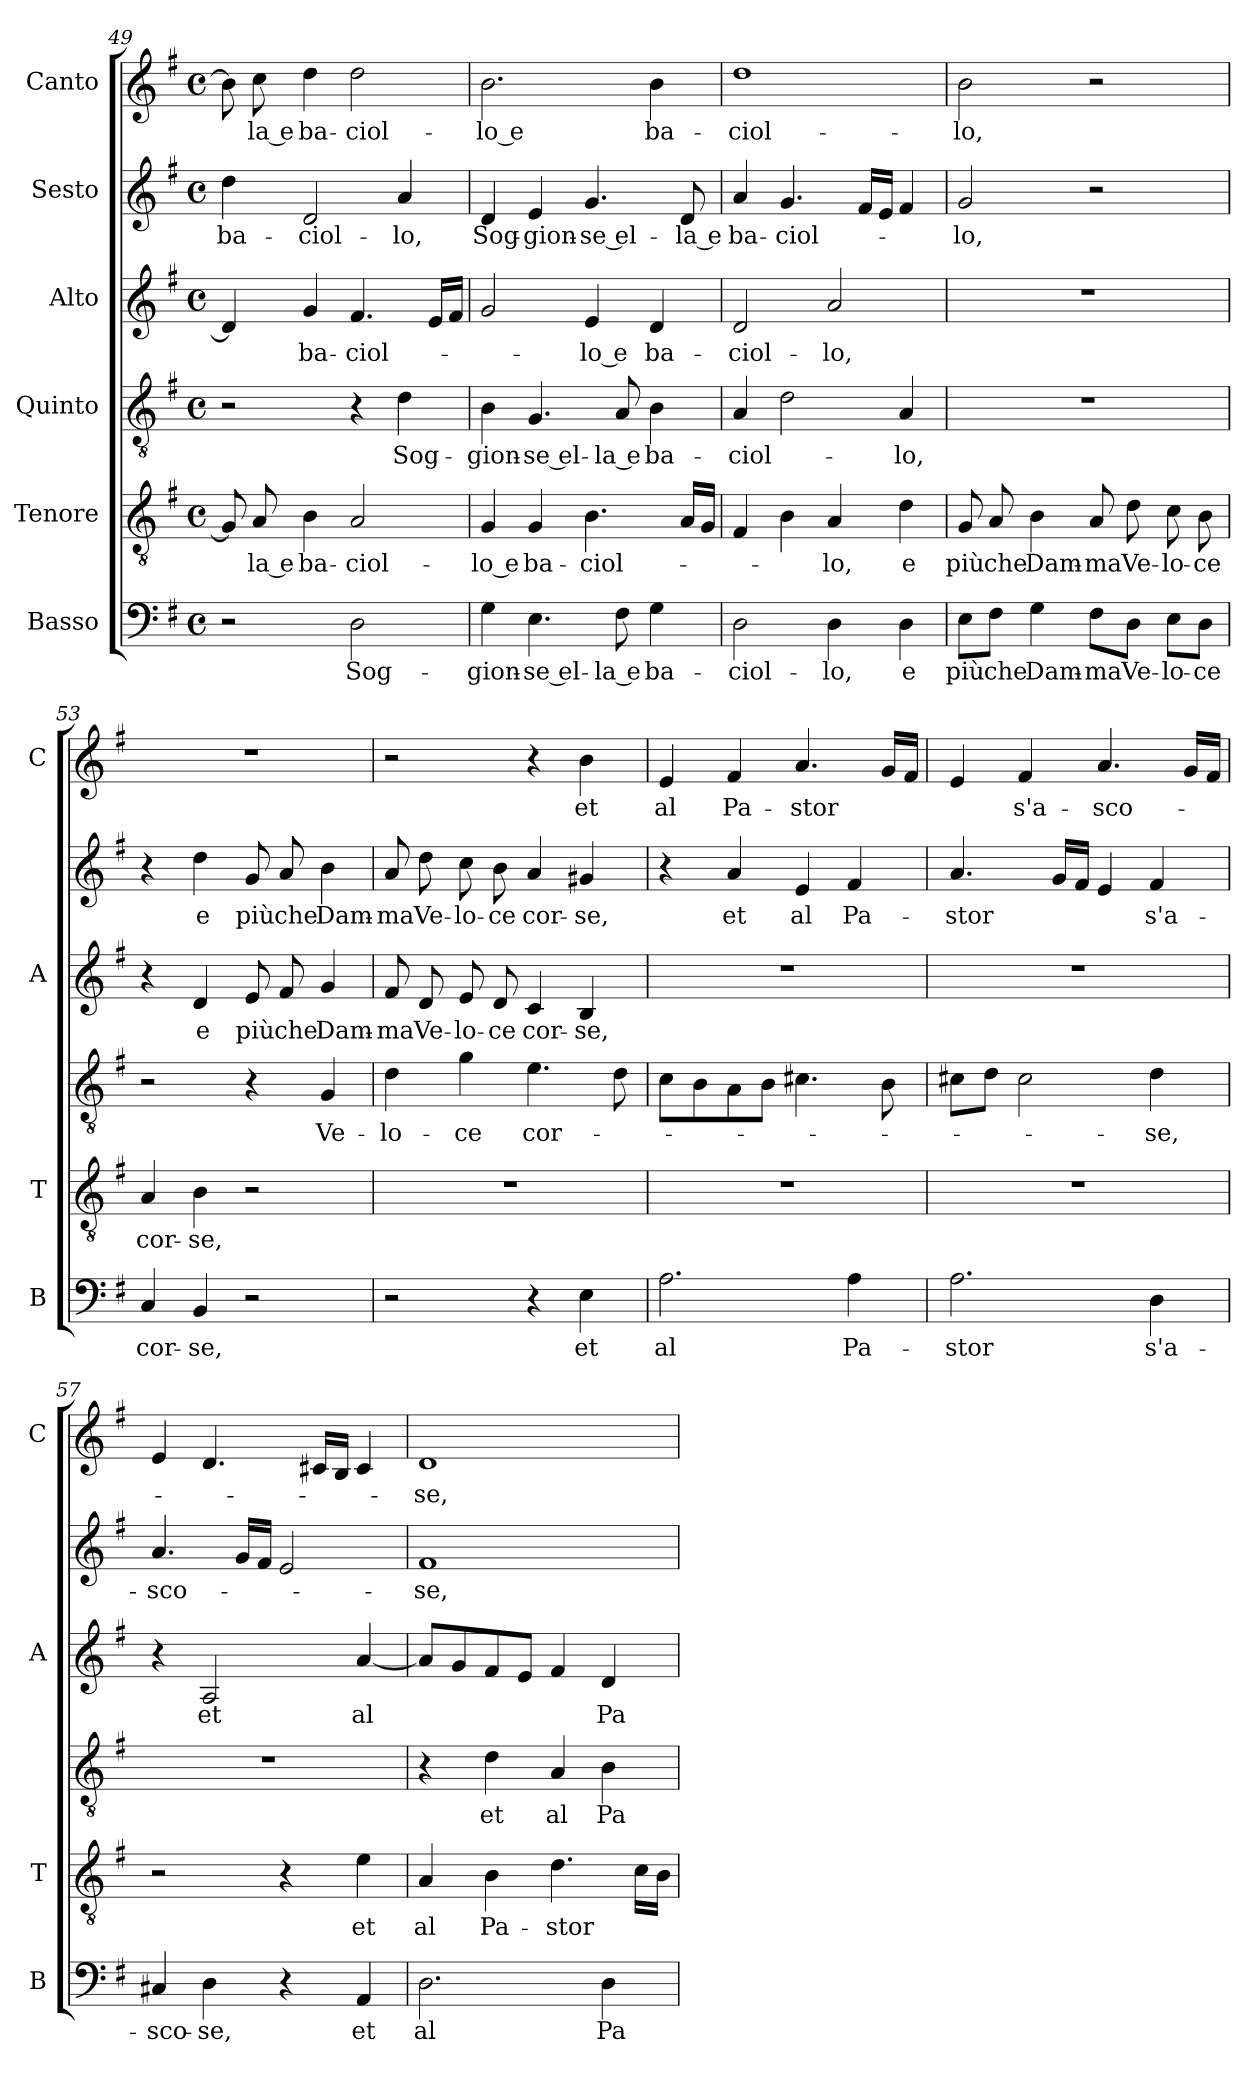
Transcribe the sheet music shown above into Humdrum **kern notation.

**kern	**text	**kern	**text	**kern	**text	**kern	**text	**kern	**text	**kern	**text
*part6	*part6	*part5	*part5	*part4	*part4	*part3	*part3	*part2	*part2	*part1	*part1
*staff6	*staff6	*staff5	*staff5	*staff4	*staff4	*staff3	*staff3	*staff2	*staff2	*staff1	*staff1
*I"Basso	*	*I"Tenore	*	*I"Quinto	*	*I"Alto	*	*I"Sesto	*	*I"Canto	*
*I'B	*	*I'T	*	*	*	*I'A	*	*	*	*I'C	*
!!LO:LB:g=z
*clefF4	*	*clefGv2	*	*clefGv2	*	*clefG2	*	*clefG2	*	*clefG2	*
*k[f#]	*	*k[f#]	*	*k[f#]	*	*k[f#]	*	*k[f#]	*	*k[f#]	*
*G:	*	*G:	*	*G:	*	*G:	*	*G:	*	*G:	*
*M4/4	*	*M4/4	*	*M4/4	*	*M4/4	*	*M4/4	*	*M4/4	*
*met(c)	*	*met(c)	*	*met(c)	*	*met(c)	*	*met(c)	*	*met(c)	*
=49	=49	=49	=49	=49	=49	=49	=49	=49	=49	=49	=49
!	!	!	!	!	!	!	!	!	!LO:LY:b	!	!
2r	.	8G/]	.	2r	.	4d/]	.	4dd\	ba-	8b\]	.
!	!	!	!LO:LY:b	!	!	!	!	!	!	!	!LO:LY:b
.	.	8A/	-la e	.	.	.	.	.	.	8cc\	-la e
!	!	!	!LO:LY:b	!	!	!	!LO:LY:b	!	!LO:LY:b	!	!LO:LY:b
.	.	4B\	ba-	.	.	4g/	ba-	2d/	-ciol-	4dd\	ba-
!	!LO:LY:b	!	!LO:LY:b	!	!	!	!LO:LY:b	!	!	!	!LO:LY:b
2D\	Sog-	2A/	-ciol-	4r	.	4.f#/	-ciol-	.	.	2dd\	-ciol-
!	!	!	!	!	!LO:LY:b	!	!	!	!LO:LY:b	!	!
.	.	.	.	4d\	Sog-	.	.	4a/	-lo,	.	.
.	.	.	.	.	.	16e/LL	.	.	.	.	.
.	.	.	.	.	.	16f#/JJ	.	.	.	.	.
=50	=50	=50	=50	=50	=50	=50	=50	=50	=50	=50	=50
!	!LO:LY:b	!	!LO:LY:b	!	!LO:LY:b	!	!	!	!LO:LY:b	!	!LO:LY:b
4G\	-gion-	4G/	-lo e	4B\	-gion-	2g/	.	4d/	Sog-	2.b\	-lo e
!	!LO:LY:b	!	!LO:LY:b	!	!LO:LY:b	!	!	!	!LO:LY:b	!	!
4.E\	-se el-	4G/	ba-	4.G/	-se el-	.	.	4e/	-gion-	.	.
!	!	!	!LO:LY:b	!	!	!	!LO:LY:b	!	!LO:LY:b	!	!
.	.	4.B\	-ciol-	.	.	4e/	-lo e	4.g/	-se el-	.	.
!	!LO:LY:b	!	!	!	!LO:LY:b	!	!	!	!	!	!
8F#\	-la e	.	.	8A/	-la e	.	.	.	.	.	.
!	!LO:LY:b	!	!	!	!LO:LY:b	!	!LO:LY:b	!	!	!	!LO:LY:b
4G\	ba-	.	.	4B\	ba-	4d/	ba-	.	.	4b\	ba-
!	!	!	!	!	!	!	!	!	!LO:LY:b	!	!
.	.	16A/LL	.	.	.	.	.	8d/	-la e	.	.
.	.	16G/JJ	.	.	.	.	.	.	.	.	.
=51	=51	=51	=51	=51	=51	=51	=51	=51	=51	=51	=51
!	!LO:LY:b	!	!	!	!LO:LY:b	!	!LO:LY:b	!	!LO:LY:b	!	!LO:LY:b
2D\	-ciol-	4F#/	.	4A/	-ciol-	2d/	-ciol-	4a/	ba-	1dd	-ciol-
!	!	!	!	!	!	!	!	!	!LO:LY:b	!	!
.	.	4B\	.	2d\	.	.	.	4.g/	-ciol-	.	.
!	!LO:LY:b	!	!LO:LY:b	!	!	!	!LO:LY:b	!	!	!	!
4D\	-lo,	4A/	-lo,	.	.	2a/	-lo,	.	.	.	.
.	.	.	.	.	.	.	.	16f#/LL	.	.	.
.	.	.	.	.	.	.	.	16e/JJ	.	.	.
!	!LO:LY:b	!	!LO:LY:b	!	!LO:LY:b	!	!	!	!	!	!
4D\	e	4d\	e	4A/	-lo,	.	.	4f#/	.	.	.
=52	=52	=52	=52	=52	=52	=52	=52	=52	=52	=52	=52
!	!LO:LY:b	!	!LO:LY:b	!	!	!	!	!	!LO:LY:b	!	!LO:LY:b
8E\L	più	8G/	più	1r	.	1r	.	2g/	-lo,	2b\	-lo,
!	!LO:LY:b	!	!LO:LY:b	!	!	!	!	!	!	!	!
8F#\J	che	8A/	che	.	.	.	.	.	.	.	.
!	!LO:LY:b	!	!LO:LY:b	!	!	!	!	!	!	!	!
4G\	Dam-	4B\	Dam-	.	.	.	.	.	.	.	.
!	!LO:LY:b	!	!LO:LY:b	!	!	!	!	!	!	!	!
8F#\L	-ma	8A/	-ma	.	.	.	.	2r	.	2r	.
!	!LO:LY:b	!	!LO:LY:b	!	!	!	!	!	!	!	!
8D\J	Ve-	8d\	Ve-	.	.	.	.	.	.	.	.
!	!LO:LY:b	!	!LO:LY:b	!	!	!	!	!	!	!	!
8E\L	-lo-	8c\	-lo-	.	.	.	.	.	.	.	.
!	!LO:LY:b	!	!LO:LY:b	!	!	!	!	!	!	!	!
8D\J	-ce	8B\	-ce	.	.	.	.	.	.	.	.
=53	=53	=53	=53	=53	=53	=53	=53	=53	=53	=53	=53
!	!LO:LY:b	!	!LO:LY:b	!	!	!	!	!	!	!	!
4C/	cor-	4A/	cor-	2r	.	4r	.	4r	.	1r	.
!	!LO:LY:b	!	!LO:LY:b	!	!	!	!LO:LY:b	!	!LO:LY:b	!	!
4BB/	-se,	4B\	-se,	.	.	4d/	e	4dd\	e	.	.
!	!	!	!	!	!	!	!LO:LY:b	!	!LO:LY:b	!	!
2r	.	2r	.	4r	.	8e/	più	8g/	più	.	.
!	!	!	!	!	!	!	!LO:LY:b	!	!LO:LY:b	!	!
.	.	.	.	.	.	8f#/	che	8a/	che	.	.
!	!	!	!	!	!LO:LY:b	!	!LO:LY:b	!	!LO:LY:b	!	!
.	.	.	.	4G/	Ve-	4g/	Dam-	4b\	Dam-	.	.
=54	=54	=54	=54	=54	=54	=54	=54	=54	=54	=54	=54
!	!	!	!	!	!LO:LY:b	!	!LO:LY:b	!	!LO:LY:b	!	!
2r	.	1r	.	4d\	-lo-	8f#/	-ma	8a/	-ma	2r	.
!	!	!	!	!	!	!	!LO:LY:b	!	!LO:LY:b	!	!
.	.	.	.	.	.	8d/	Ve-	8dd\	Ve-	.	.
!	!	!	!	!	!LO:LY:b	!	!LO:LY:b	!	!LO:LY:b	!	!
.	.	.	.	4g\	-ce	8e/	-lo-	8cc\	-lo-	.	.
!	!	!	!	!	!	!	!LO:LY:b	!	!LO:LY:b	!	!
.	.	.	.	.	.	8d/	-ce	8b\	-ce	.	.
!	!	!	!	!	!LO:LY:b	!	!LO:LY:b	!	!LO:LY:b	!	!
4r	.	.	.	4.e\	cor-	4c/	cor-	4a/	cor-	4r	.
!	!LO:LY:b	!	!	!	!	!	!LO:LY:b	!	!LO:LY:b	!	!LO:LY:b
4E\	et	.	.	.	.	4B/	-se,	4g#X/	-se,	4b\	et
.	.	.	.	8d\	.	.	.	.	.	.	.
!!LO:PB:g=z
=55	=55	=55	=55	=55	=55	=55	=55	=55	=55	=55	=55
!	!LO:LY:b	!	!	!	!	!	!	!	!	!	!LO:LY:b
2.A\	al	1r	.	8c\L	.	1r	.	4r	.	4e/	al
.	.	.	.	8B\	.	.	.	.	.	.	.
!	!	!	!	!	!	!	!	!	!LO:LY:b	!	!LO:LY:b
.	.	.	.	8A\	.	.	.	4a/	et	4f#/	Pa-
.	.	.	.	8B\J	.	.	.	.	.	.	.
!	!	!	!	!	!	!	!	!	!LO:LY:b	!	!LO:LY:b
.	.	.	.	4.c#X\	.	.	.	4e/	al	4.a/	-stor
!	!LO:LY:b	!	!	!	!	!	!	!	!LO:LY:b	!	!
4A\	Pa-	.	.	.	.	.	.	4f#/	Pa-	.	.
.	.	.	.	8B\	.	.	.	.	.	16g/LL	.
.	.	.	.	.	.	.	.	.	.	16f#/JJ	.
=56	=56	=56	=56	=56	=56	=56	=56	=56	=56	=56	=56
!	!LO:LY:b	!	!	!	!	!	!	!	!LO:LY:b	!	!
2.A\	-stor	1r	.	8c#X\L	.	1r	.	4.a/	-stor	4e/	.
.	.	.	.	8d\J	.	.	.	.	.	.	.
!	!	!	!	!	!	!	!	!	!	!	!LO:LY:b
.	.	.	.	2c#\	.	.	.	.	.	4f#/	s'a-
.	.	.	.	.	.	.	.	16g/LL	.	.	.
.	.	.	.	.	.	.	.	16f#/JJ	.	.	.
!	!	!	!	!	!	!	!	!	!	!	!LO:LY:b
.	.	.	.	.	.	.	.	4e/	.	4.a/	-sco-
!	!LO:LY:b	!	!	!	!LO:LY:b	!	!	!	!LO:LY:b	!	!
4D\	s'a-	.	.	4d\	-se,	.	.	4f#/	s'a-	.	.
.	.	.	.	.	.	.	.	.	.	16g/LL	.
.	.	.	.	.	.	.	.	.	.	16f#/JJ	.
=57	=57	=57	=57	=57	=57	=57	=57	=57	=57	=57	=57
!	!LO:LY:b	!	!	!	!	!	!	!	!LO:LY:b	!	!
4C#X/	-sco-	2r	.	1r	.	4r	.	4.a/	-sco-	4e/	.
!	!LO:LY:b	!	!	!	!	!	!LO:LY:b	!	!	!	!
4D\	-se,	.	.	.	.	2A/	et	.	.	4.d/	.
.	.	.	.	.	.	.	.	16g/LL	.	.	.
.	.	.	.	.	.	.	.	16f#/JJ	.	.	.
4r	.	4r	.	.	.	.	.	2e/	.	.	.
.	.	.	.	.	.	.	.	.	.	16c#X/LL	.
.	.	.	.	.	.	.	.	.	.	16B/JJ	.
!	!LO:LY:b	!	!LO:LY:b	!	!	!	!LO:LY:b	!	!	!	!
4AA/	et	4e\	et	.	.	[4a/	al	.	.	4c#/	.
=58	=58	=58	=58	=58	=58	=58	=58	=58	=58	=58	=58
!	!LO:LY:b	!	!LO:LY:b	!	!	!	!	!	!LO:LY:b	!	!LO:LY:b
2.D\	al	4A/	al	4r	.	8a/L]	.	1f#	-se,	1d	-se,
.	.	.	.	.	.	8g/	.	.	.	.	.
!	!	!	!LO:LY:b	!	!LO:LY:b	!	!	!	!	!	!
.	.	4B\	Pa-	4d\	et	8f#/	.	.	.	.	.
.	.	.	.	.	.	8e/J	.	.	.	.	.
!	!	!	!LO:LY:b	!	!LO:LY:b	!	!	!	!	!	!
.	.	4.d\	-stor	4A/	al	4f#/	.	.	.	.	.
!	!LO:LY:b	!	!	!	!LO:LY:b	!	!LO:LY:b	!	!	!	!
4D\	Pa-	.	.	4B\	Pa-	4d/	Pa-	.	.	.	.
.	.	16c\LL	.	.	.	.	.	.	.	.	.
.	.	16B\JJ	.	.	.	.	.	.	.	.	.
=	=	=	=	=	=	=	=	=	=	=	=
*-	*-	*-	*-	*-	*-	*-	*-	*-	*-	*-	*-
